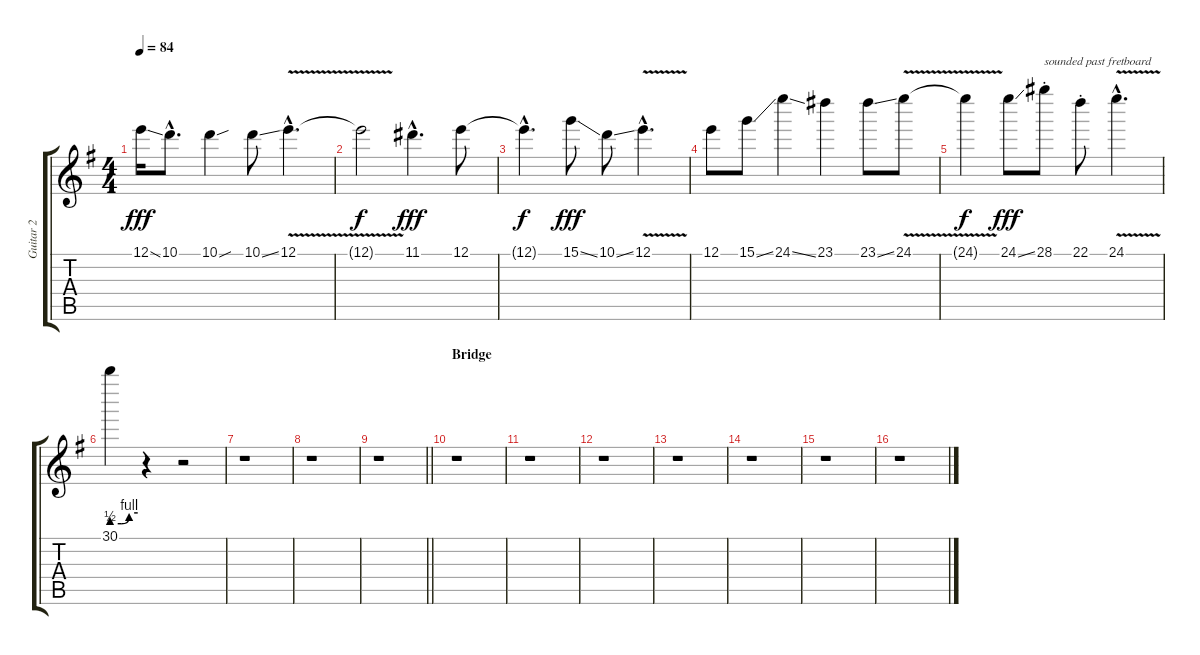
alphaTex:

\track ("Guitar 2" "Guitar 2") {instrument overdrivenguitar}
\staff {score tabs}
\tuning (E4 B3 G3 D3 A2 E2) {hide}
\ts (4 4)
\tempo 84
\clef g2
\ks g
12.1{ss}.16{dy fff} 10.1{hac}.8{d} 10.1{sou}.4 10.1{ss}.8 12.1{v hac}.4{d} |
12.1{t}.2{dy f} 11.1{hac}.4{d dy fff} 12.1.8 |
12.1{hac t}.4{d dy f} 15.1{ss}.8{dy fff} 10.1{ss}.8 12.1{v hac}.4{d} |
12.1.8 15.1{ss}.8 24.1{ss}.4 23.1.4 23.1{ss}.8 24.1{v}.8 |
24.1{t}.4{dy f} 24.1{ss}.8{dy fff} 28.1{st}.8{txt "sounded past fretboard"} 22.1{st}.8 24.1{v hac}.4{d} |
30.1{be (custom 0 2 22 2 40 4 60 4)}.4 r.4 r.2 |
r.1 |
r.1 |
\barLineRight lightlight
r.1 |
\section ("" "Bridge")
r.1 |
r.1 |
r.1 |
r.1 |
r.1 |
r.1 |
r.1
